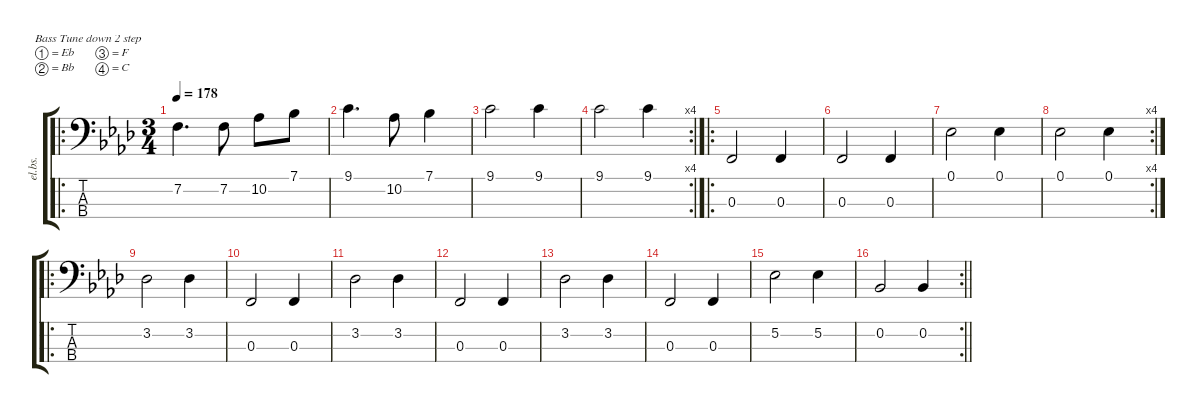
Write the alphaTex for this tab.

\defaultSystemsLayout 4
\hideDynamics
\bracketExtendMode groupsimilarinstruments
\otherSystemsTrackNameOrientation horizontal
\track ("Bass" "el.bs.") {instrument slapbass1}
\staff {score tabs}
\tuning (Eb2 Bb1 F1 C1)
\ro
\ts (3 4)
\beaming (8 2 2 2)
\tempo 178
\clef f4
\ks fminor
7.2{acc forcenatural}.4{d dy mp instrument slapbass1} 7.2{acc forcenatural}.8 10.2{acc b}.8 7.1{acc b}.8 |
9.1{acc forcenatural}.4{d} 10.2{acc b}.8 7.1{acc b}.4 |
9.1{acc forcenatural}.2 9.1{acc forcenatural}.4 |
\rc 4
9.1{acc forcenatural}.2 9.1{acc forcenatural}.4 |
\ro
0.3{acc forcenatural}.2{dy mf} 0.3{acc forcenatural}.4 |
0.3{acc forcenatural}.2 0.3{acc forcenatural}.4 |
0.1{acc b}.2 0.1{acc b}.4 |
\rc 4
0.1{acc b}.2 0.1{acc b}.4 |
\ro
3.2{acc b}.2 3.2{acc b}.4 |
0.3{acc forcenatural}.2 0.3{acc forcenatural}.4 |
3.2{acc b}.2 3.2{acc b}.4 |
0.3{acc forcenatural}.2 0.3{acc forcenatural}.4 |
3.2{acc b}.2 3.2{acc b}.4 |
0.3{acc forcenatural}.2 0.3{acc forcenatural}.4 |
5.2{acc b}.2 5.2{acc b}.4 |
\rc 2
\barLineRight lightlight
0.2{acc b}.2 0.2{acc b}.4
